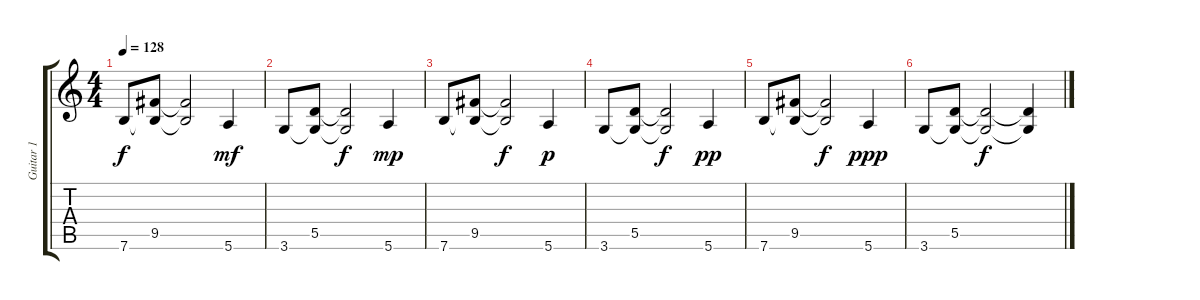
\track ("Guitar 1" "Guitar 1") {instrument electricguitarclean}
\staff {score tabs}
\tuning (E4 B3 G3 D3 A2 E2) {hide}
\ts (4 4)
\tempo 128
\clef g2
\ks c
7.6.8{dy f} (9.5 7.6{t}).8 (9.5{t} 7.6{t}).2 5.6.4{dy mf} |
3.6.8 (5.5 3.6{t}).8 (5.5{t} 3.6{t}).2{dy f} 5.6.4{dy mp} |
7.6.8 (9.5 7.6{t}).8 (9.5{t} 7.6{t}).2{dy f} 5.6.4{dy p} |
3.6.8 (5.5 3.6{t}).8 (5.5{t} 3.6{t}).2{dy f} 5.6.4{dy pp} |
7.6.8 (9.5 7.6{t}).8 (9.5{t} 7.6{t}).2{dy f} 5.6.4{dy ppp} |
3.6.8 (5.5 3.6{t}).8 (5.5{t} 3.6{t}).2{dy f} (5.5{t} 3.6{t}).4
